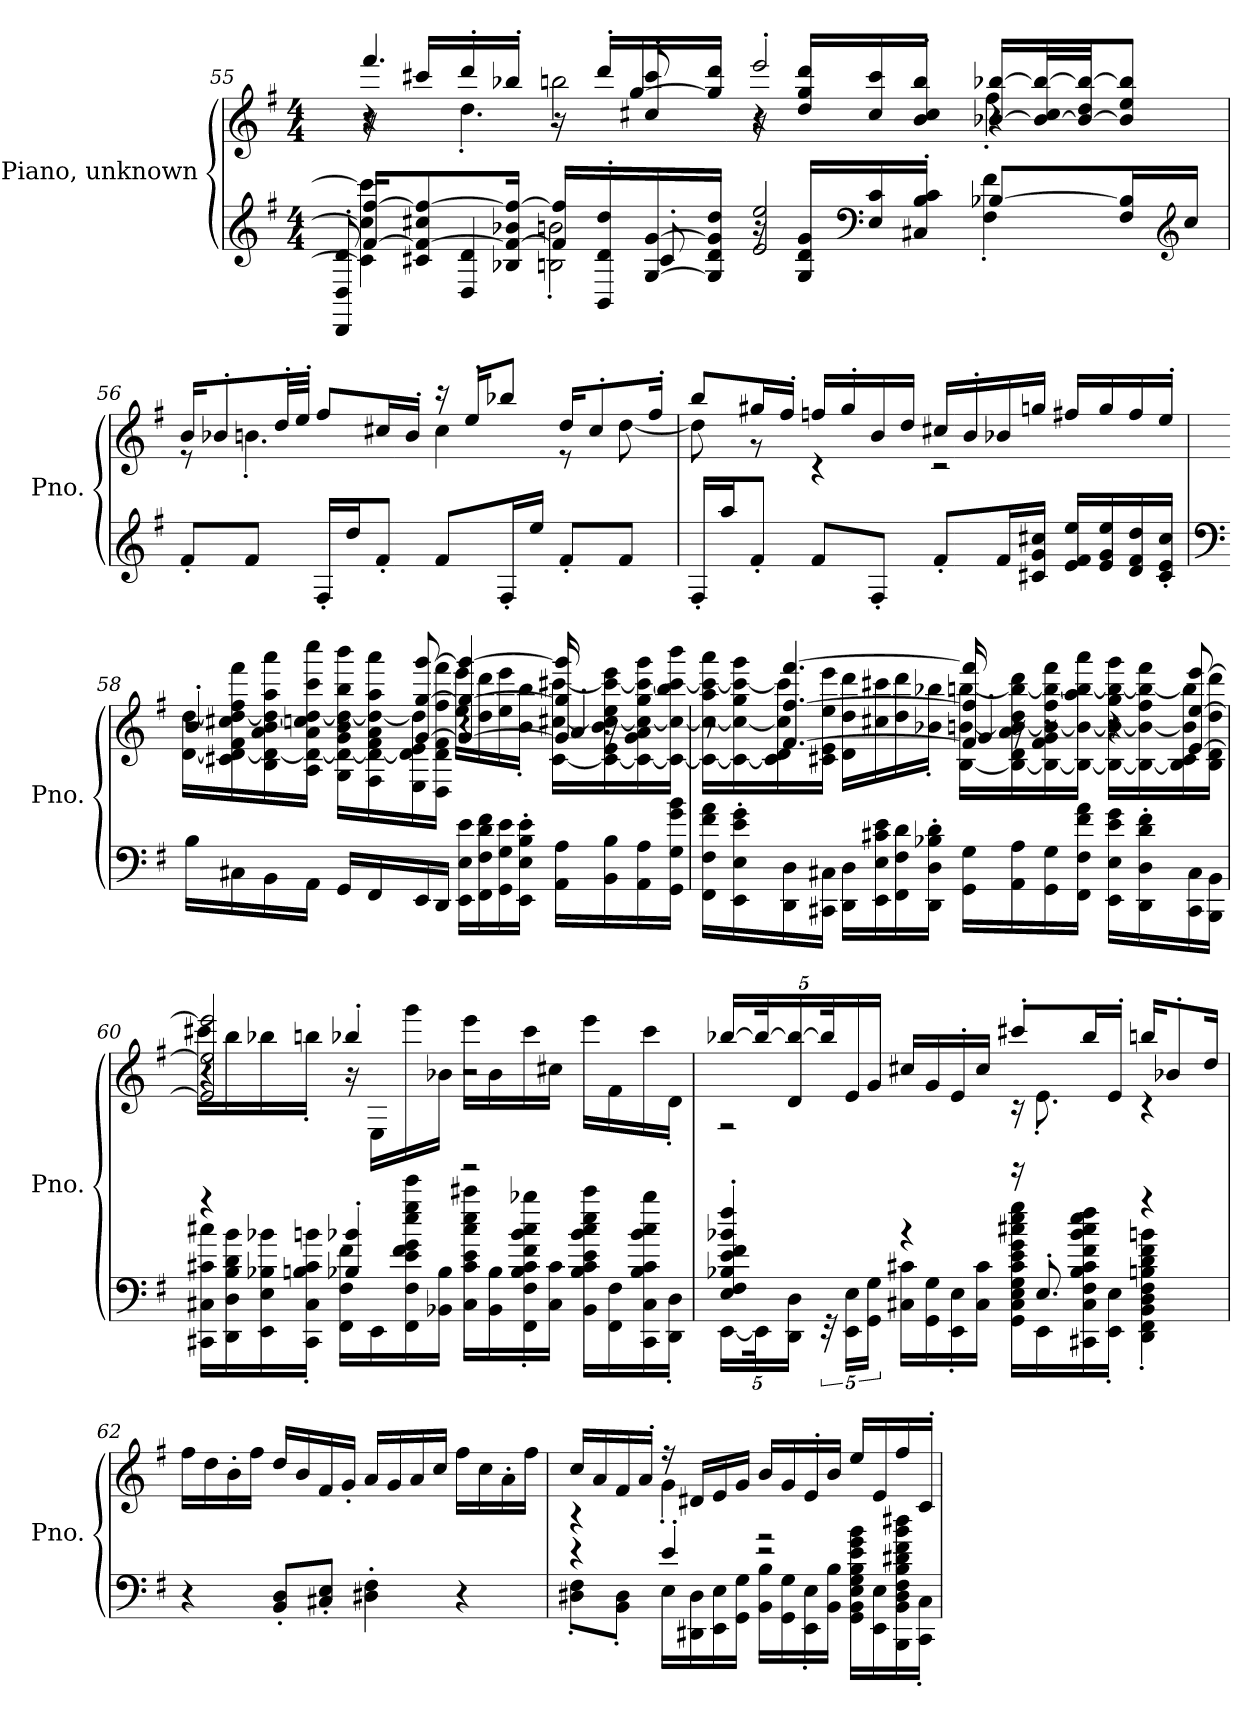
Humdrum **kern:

**kern	**kern
*part1	*part1
*staff2	*staff1
*I"Piano, unknown	*
*I'Pno.	*
!!LO:LB:g=z
*clefG2	*clefG2
*k[f#]	*k[f#]
*M4/4	*M4/4
=55	=55
*^	*^
*	*^	*	*^
*	*	*	*	*	*^
[16f#/ [16ff#/KL	4c#\] 4cc#\] 4ccc#\]	8DD/' 8D/' 8d/'	4.fff#/	4r	16r	8r
8c#X/ 8f#/_ 8cc#X/ 8ff#/_	.	.	.	.	16ccc#X/LL	.
.	.	4D/ 4d/	.	.	16ddd'/	4.dd'\
16B-X/ 16f#/_ 16b-X/ 16ff#/_Jk	.	.	.	.	16bb-X'/JJ	.
16f#/] 16ff#/]LL	2Bn\' 2bn\'	.	.	2bbn'\	16r	.
16BB/' 16d/' 16dd/'	.	.	.	.	16ddd'/LL	.
[16G/ [16g/	.	8c#'/	8cc#X/' 8ccc#/'	.	[16gg/	.
16G/] 16d/ 16g/] 16dd/JJ	.	.	.	.	16gg/] 16ddd/JJ	.
16r	.	2e/ 2ee/	2eee'/	.	16r	4r
16G/ 16d/ 16g/LL	.	.	.	.	16dd/ 16gg/ 16ddd/LL	.
*clefF4	*	*	*	*	*	*
16E/ 16c#/	.	.	.	.	16cc#/ 16ccc#/	.
16C#X/' 16B/' 16c#/'JJ	.	.	.	.	16b/' 16cc#/' 16bb/'JJ	.
[8B-X/L	4F#\' 4f#\'	.	.	4r	[16b-X/ [16bb-X/LL	4ff#'\
.	.	.	.	.	32b-/_ 32cc#/ 32bb-/_L	.
.	.	.	.	.	32b-/_ 32dd/ 32bb-/_JJ	.
16F#/ 16B-/]L	.	.	.	.	8b-/] 8ee/ 8bb-/]J	.
*clefG2	*	*	*	*	*	*
16cc#/JJ	.	.	.	.	.	.
*v	*v	*v	*	*	*	*
*	*	*v	*v	*v
!!LO:LB:g=z
=56	=56	=56
8f#'/L	16b/KL	8r
.	8b-X'/	.
8f#/J	.	4.bn'\
.	32dd'/LL	.
.	32ee'/JJJ	.
16F#'/LL	8ff#/L	.
16dd/J	.	.
8f#'/J	16cc#X/L	.
.	16b'/JJ	.
8f#/L	16r	4cc#\
.	16ee'/KL	.
16F#'/L	8bb-X/J	.
16ee/JJ	.	.
8f#'/L	16dd/KL	8r
.	8cc#'/	.
8f#/J	.	[8dd\
.	16ff#'/Jk	.
=57	=57	=57
16F#'/LL	8bb/L	8dd\]
16aa/J	.	.
8f#'/J	16gg#X/L	8r
.	16ff#'/JJ	.
8f#/L	16ffn/LL	4r
.	16gg#'/	.
8F#'/J	16b/	.
.	16dd/JJ	.
8f#'/L	16cc#X/LL	2r
.	16b'/	.
16f#/L	16b-X/	.
16c#X/ 16g/ 16cc#X/JJ	16ggn/JJ	.
16e/ 16f#/ 16ee/LL	16ff#X/LL	.
16e/ 16g/ 16ee/	16gg/	.
16d/ 16f#/ 16dd/	16ff#/	.
16c#/' 16e/' 16cc#/'JJ	16ee'/JJ	.
*	*v	*v
!!LO:LB:g=z
=58	=58
*clefF4	*
*	*^
*	*	*^
16B\LL	4b'/	[16d\ [16dd\LL	2r
16C#X\	.	16c#X\ 16d\_ 16f#\ 16cc#X\ 16dd\_ 16ff#\ 16fff#\	.
16BB\	.	16B\ 16d\_ 16a\ 16b\ 16dd\_ 16aa\ 16aaa\	.
16AA\JJ	.	16A\ 16d\_ 16a\ 16ccn\ 16dd\_ 16ccc\ 16cccc\JJ	.
16GG/LL	8r	16G\ 16d\_ 16g\ 16b\ 16dd\_ 16bb\ 16bbb\LL	.
16FF#/	.	16F#\ 16d\_ 16f#\ 16a\ 16dd\_ 16aa\ 16aaa\	.
16EE/	[8g/ [8gg/ [8ggg/	16E\ 16d\] 16e\ 16dd\]	.
16DD/JJ	.	16D\ 16d\ 16f#\ 16ff#\ 16fff#\JJ	.
16EE\ 16E\ 16e\LL	4g/_ 4gg/_ 4ggg/_	16ee\ 16eee\LL	4r
16FF#\ 16F#\ 16d\ 16f#\	.	16dd\ 16ddd\	.
16GG\ 16G\ 16e\	.	16ee\ 16eee\	.
16EE\' 16E\' 16B\' 16e\'JJ	.	16b\' 16bb\'JJ	.
16AA\ 16A\LL	16g/] 16gg/] 16ggg/]	[16c#\ [16cc#X\ [16ccc#X\LL	4a'/
16BB\ 16B\	16r	16c#\_ 16e\ 16b\ 16cc#\_ 16ee\ 16ccc#\_ 16eee\	.
16AA\ 16A\	8r	16c#\_ 16g\ 16a\ 16cc#\_ 16gg\ 16ccc#\_ 16ggg\	.
16GG\ 16G\ 16g\ 16b\JJ	.	16c#\_ 16cc#\_ 16bb\ 16ccc#\_ 16bbb\JJ	.
!!LO:LB:g=z	!!	!!
=59	=59	=59	=59
16FF#\ 16F#\ 16f#\ 16a\LL	8r	16c#\_ 16cc#\_ 16aa\ 16ccc#\_ 16aaa\LL	2r
16EE\' 16E\' 16e\' 16g\'	.	16c#\_ 16cc#\_ 16gg\ 16ccc#\_ 16ggg\	.
16DD\ 16D\	[4.f#/ [4.ff#/ [4.fff#/	16c#\] 16d\ 16cc#\] 16ccc#\]	.
16CC#X\ 16C#X\JJ	.	16c#X\ 16e\ 16ee\ 16eee\JJ	.
16DD\ 16D\LL	.	16d\ 16dd\ 16ddd\LL	.
16EE\ 16E\ 16c#X\ 16e\	.	16cc#X\ 16ccc#X\	.
16FF#\ 16F#\ 16d\	.	16dd\ 16ddd\	.
16DD\' 16D\' 16B-X\' 16d\'JJ	.	16b-X\' 16bb-X\'JJ	.
16GG\ 16G\LL	16f#/] 16ff#/] 16fff#/]	[16B\ [16bn\ [16bbn\LL	4g'/
16AA\ 16A\	16r	16B\_ 16d\ 16a\ 16b\_ 16dd\ 16bb\_ 16ddd\	.
16GG\ 16G\	8r	16B\_ 16f#\ 16g\ 16b\_ 16ff#\ 16bb\_ 16fff#\	.
16FF#\ 16F#\ 16f#\ 16a\JJ	.	16B\_ 16b\_ 16aa\ 16bb\_ 16aaa\JJ	.
16EE\ 16E\ 16e\ 16g\LL	8r	16B\_ 16b\_ 16gg\ 16bb\_ 16ggg\LL	4r
16DD\' 16D\' 16d\' 16f#\'	.	16B\_ 16b\_ 16ff#\ 16bb\_ 16fff#\	.
16CC#\ 16C#\	[8e/ [8ee/ [8eee/	16B\] 16c#\ 16b\] 16bb\]	.
16BBB\ 16BB\JJ	.	16B\ 16d\ 16dd\ 16ddd\JJ	.
!!LO:PB:g=z	!!	!!
=60	=60	=60	=60
*^	*	*	*
4r	16CC#X\ 16C#X\ 16c#X\ 16cc#X\LL	2e/] 2ee/] 2eee/]	16ccc#X\LL	4r
.	16DD\ 16D\ 16B\ 16d\ 16b\	.	16bb\	.
.	16EE\ 16E\ 16B-X\ 16b-X\	.	16bb-X\	.
.	16CC#\' 16C#\' 16Bn\' 16c#\' 16bn\'JJ	.	16bbn'\JJ	.
4B-X/' 4b-X/'	16FF#\ 16F#\ 16f#\LL	.	16r	4bb-X'/
.	16EE\	.	16E\LL	.
.	16FF#\ 16F#\ 16e\ 16f#\ 16g\ 16ee\ 16gg\ 16eee\	.	16ggg\	.
.	16BB-X\ 16B-\JJ	.	16b-X\JJ	.
2r	16C#\ 16c#\ 16e\ 16cc#\ 16ee\ 16ccc#X\LL	2r	16eee\LL	2r
.	16BB-\ 16B-\	.	16b-\	.
.	16FF#\' 16F#\' 16B-\' 16c#\' 16f#\' 16b-\' 16cc#\' 16bb-X\'	.	16ccc#\	.
.	16C#\ 16c#\JJ	.	16cc#X\JJ	.
.	16BB-\ 16B-\ 16c#\ 16e\ 16b-\ 16cc#\ 16ee\ 16ccc#\LL	.	16eee\LL	.
.	16FF#\ 16F#\	.	16f#\	.
.	16CC#\ 16C#\ 16B-\ 16c#\ 16b-\ 16cc#\ 16bb-\	.	16ccc#\	.
.	16DD\' 16D\'JJ	.	16d'\JJ	.
*	*	*v	*v	*v
!!LO:LB:g=z
=61	=61	=61
*	*	*Xbrackettup
*	*	*^
4E/' 4F#/' 4B-X/' 4e/' 4f#/' 4b-X/' 4ff#/'	[20EE\LL	[20bb-X/LL	2r
.	40EE\K]	40bb-/K_	.
.	20DD\ 20D\JJ	20d/ 20bb-/_	.
.	40r	40bb-/K]	.
.	20EE\ 20E\LL	20e/	.
.	20GG\ 20G\JJ	20g/JJ	.
4r	16C#X\ 16c#X\LL	16cc#X/LL	.
.	16GG\ 16G\	16g/	.
.	16EE\' 16E\'	16e'/	.
.	16C#\ 16c#\JJ	16cc#/JJ	.
16r	16GG\ 16C#\ 16E\ 16G\ 16c#\ 16e\ 16g\ 16cc#X\ 16ee\ 16gg\LL	8ccc#X'/L	16r
8.E'/	16EE\	.	8.e'\
.	16CC#X\ 16C#\ 16F#\ 16B-\ 16c#\ 16f#\ 16b-\ 16cc#\ 16ee\ 16ff#\	16bb-/L	.
.	16EE\' 16E\'JJ	16e'/JJ	.
4r	4DD\' 4FF#\' 4BB\' 4D\' 4F#\' 4Bn\' 4d\' 4f#\' 4bn\'	16bbn/KL	4r
.	.	8b-X'/	.
.	.	16dd/Jk	.
*v	*v	*	*
*	*v	*v
=62	=62
4r	16ff#\LL
.	16dd\
.	16b'\
.	16ff#\JJ
8BB/' 8D/'L	16dd/LL
.	16b/
8C#X/' 8E/'J	16f#/
.	16g'/JJ
4D#X\' 4F#\'	16a/LL
.	16g/
.	16a/
.	16cc/JJ
4r	16ff#\LL
.	16cc\
.	16a'\
.	16ff#\JJ
!!LO:LB:g=z
=63	=63
*^	*^
4r	8D#X\' 8F#\'L	16cc/LL	4r
.	.	16a/	.
.	8BB\' 8D#\'J	16f#/	.
.	.	16a'/JJ	.
4e'/	16E\LL	16r	4g'\
.	16DD#X\ 16D#\	16d#X/LL	.
.	16EE\ 16E\	16e/	.
.	16GG\ 16G\JJ	16g/JJ	.
2r	16BB\ 16B\LL	16b/LL	2r
.	16GG\ 16G\	16g/	.
.	16EE\' 16E\'	16e'/	.
.	16BB\ 16B\JJ	16b/JJ	.
.	16GG\ 16BB\ 16E\ 16G\ 16B\ 16e\ 16g\ 16b\LL	16ee/LL	.
.	16EE\ 16E\	16e/	.
.	16BBB\ 16BB\ 16D#\ 16F#\ 16B\ 16d#X\ 16f#\ 16b\ 16dd#X\	16ff#/	.
.	16CC\' 16C\'JJ	16c'/JJ	.
*v	*v	*	*
*	*v	*v
=	=
*-	*-
